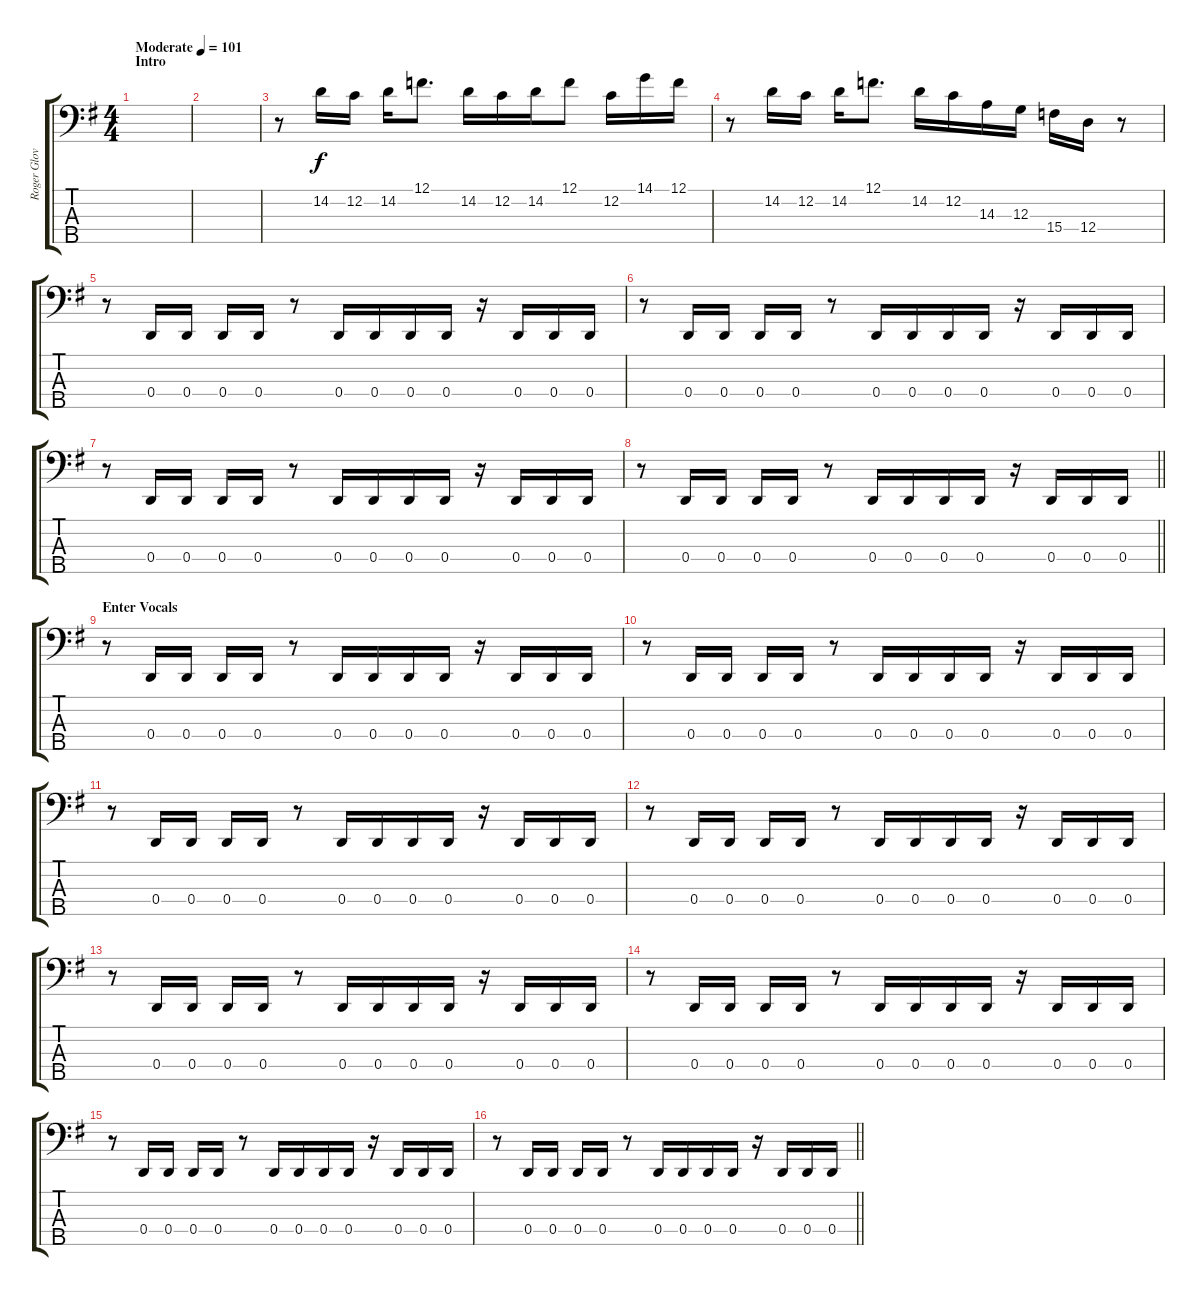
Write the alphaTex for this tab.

\track ("Roger Glover" "Roger Glov") {instrument electricbassfinger}
\staff {score tabs}
\tuning (F2 C2 G1 D1 A0) {hide}
\ts (4 4)
\section ("" "Intro")
\tempo (101 "Moderate")
\clef f4
\ks g
|
|
r.8 14.2.16 12.2.16 14.2.16 12.1.8{d} 14.2.16 12.2.16 14.2.16 12.1.8 12.2.16 14.1.16 12.1.16 |
r.8 14.2.16 12.2.16 14.2.16 12.1.8{d} 14.2.16 12.2.16 14.3.16 12.3.16 15.4.16 12.4.16 r.8 |
r.8 0.4.16 0.4.16 0.4.16 0.4.16 r.8 0.4.16 0.4.16 0.4.16 0.4.16 r.16 0.4.16 0.4.16 0.4.16 |
r.8 0.4.16 0.4.16 0.4.16 0.4.16 r.8 0.4.16 0.4.16 0.4.16 0.4.16 r.16 0.4.16 0.4.16 0.4.16 |
r.8 0.4.16 0.4.16 0.4.16 0.4.16 r.8 0.4.16 0.4.16 0.4.16 0.4.16 r.16 0.4.16 0.4.16 0.4.16 |
\barLineRight lightlight
r.8 0.4.16 0.4.16 0.4.16 0.4.16 r.8 0.4.16 0.4.16 0.4.16 0.4.16 r.16 0.4.16 0.4.16 0.4.16 |
\section ("" "Enter Vocals")
r.8 0.4.16 0.4.16 0.4.16 0.4.16 r.8 0.4.16 0.4.16 0.4.16 0.4.16 r.16 0.4.16 0.4.16 0.4.16 |
r.8 0.4.16 0.4.16 0.4.16 0.4.16 r.8 0.4.16 0.4.16 0.4.16 0.4.16 r.16 0.4.16 0.4.16 0.4.16 |
r.8 0.4.16 0.4.16 0.4.16 0.4.16 r.8 0.4.16 0.4.16 0.4.16 0.4.16 r.16 0.4.16 0.4.16 0.4.16 |
r.8 0.4.16 0.4.16 0.4.16 0.4.16 r.8 0.4.16 0.4.16 0.4.16 0.4.16 r.16 0.4.16 0.4.16 0.4.16 |
r.8 0.4.16 0.4.16 0.4.16 0.4.16 r.8 0.4.16 0.4.16 0.4.16 0.4.16 r.16 0.4.16 0.4.16 0.4.16 |
r.8 0.4.16 0.4.16 0.4.16 0.4.16 r.8 0.4.16 0.4.16 0.4.16 0.4.16 r.16 0.4.16 0.4.16 0.4.16 |
r.8 0.4.16 0.4.16 0.4.16 0.4.16 r.8 0.4.16 0.4.16 0.4.16 0.4.16 r.16 0.4.16 0.4.16 0.4.16 |
\barLineRight lightlight
r.8 0.4.16 0.4.16 0.4.16 0.4.16 r.8 0.4.16 0.4.16 0.4.16 0.4.16 r.16 0.4.16 0.4.16 0.4.16
